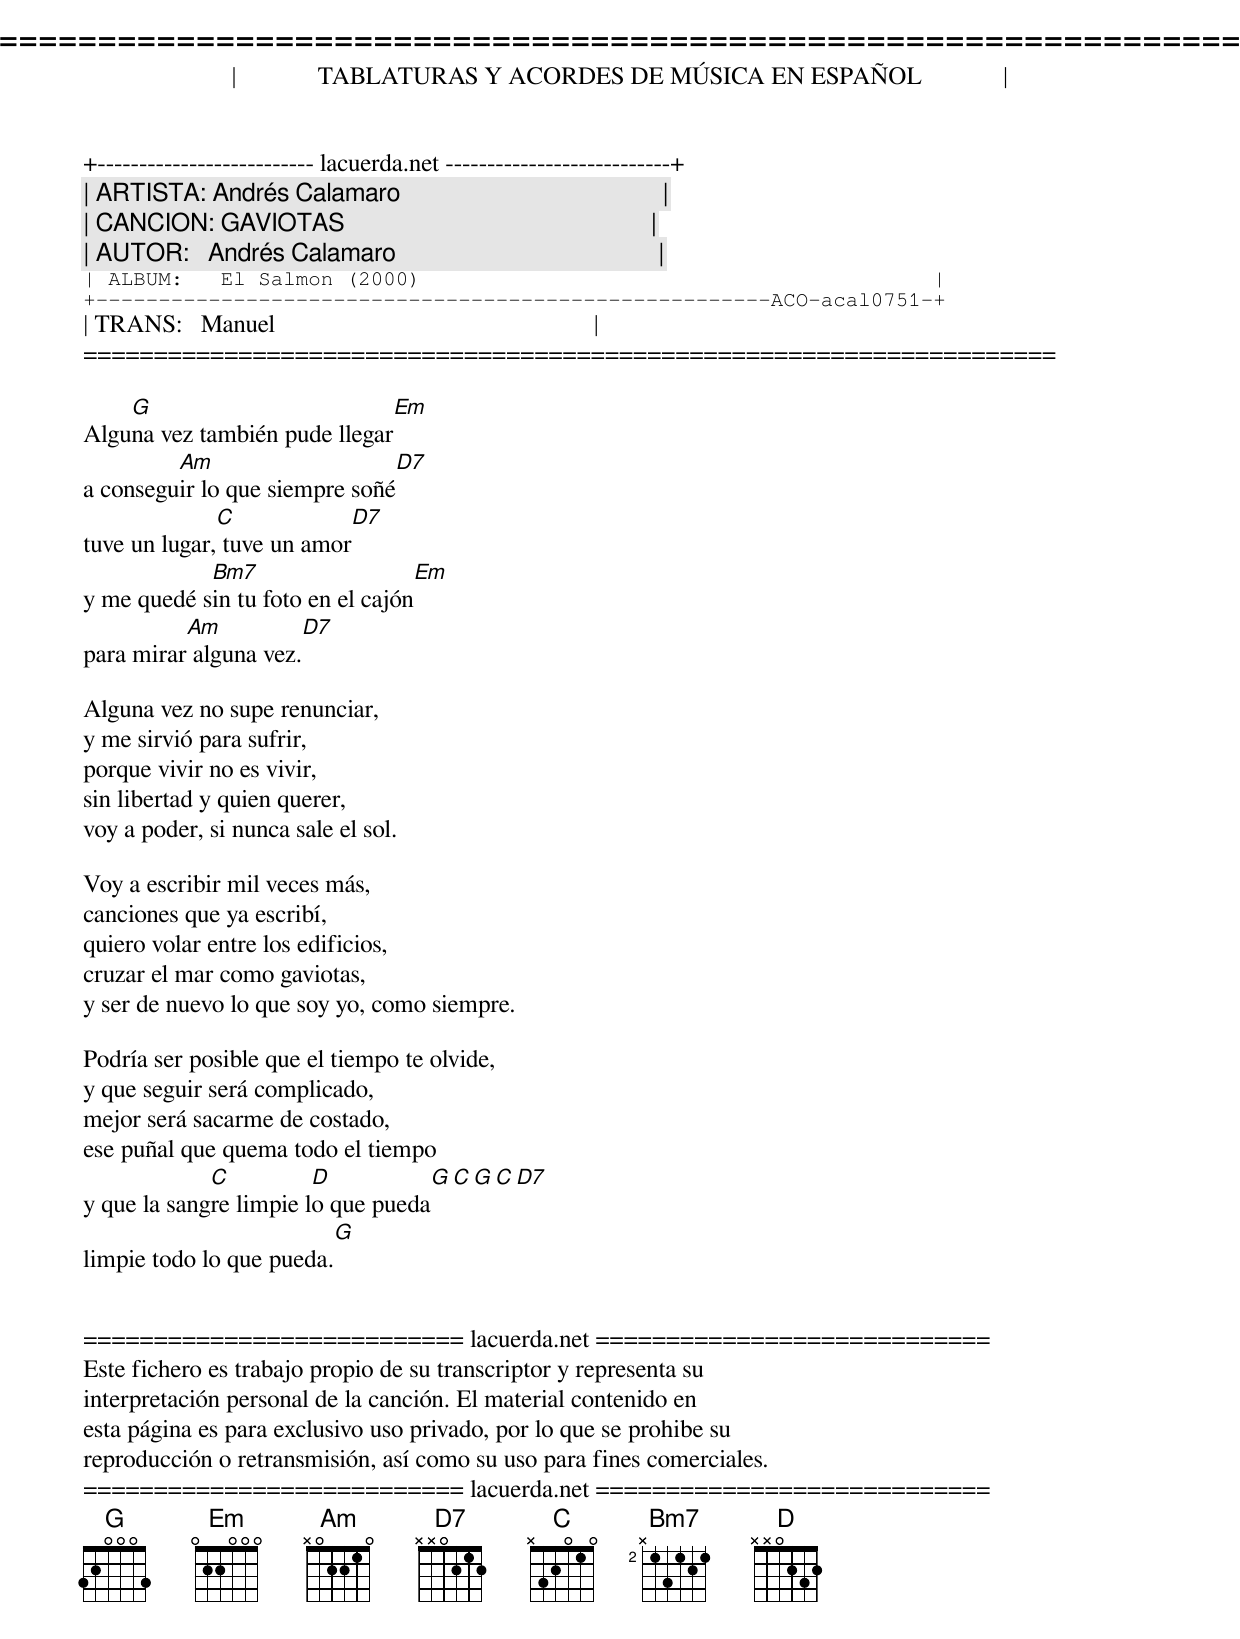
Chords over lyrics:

=====================================================================
|             TABLATURAS Y ACORDES DE MÚSICA EN ESPAÑOL             |
+-------------------------- lacuerda.net ---------------------------+
| ARTISTA: Andrés Calamaro                                          |
| CANCION: GAVIOTAS                                                 |
| AUTOR:   Andrés Calamaro                                          |
| ALBUM:   El Salmon (2000)                                         |
+------------------------------------------------------ACO-acal0751-+
| TRANS:   Manuel                                                   |
=====================================================================

    G                                  Em
Alguna vez también pude llegar
         Am                             D7
a conseguir lo que siempre soñé
              C                 D7
tuve un lugar, tuve un amor
            Bm7                       Em
y me quedé sin tu foto en el cajón
          Am            D7
para mirar alguna vez.

Alguna vez no supe renunciar,
y me sirvió para sufrir,
porque vivir no es vivir,
sin libertad y quien querer,
voy a poder, si nunca sale el sol.

Voy a escribir mil veces más,
canciones que ya escribí,
quiero volar entre los edificios,
cruzar el mar como gaviotas,
y ser de nuevo lo que soy yo, como siempre.

Podría ser posible que el tiempo te olvide,
y que seguir será complicado,
mejor será sacarme de costado,
ese puñal que quema todo el tiempo
             C          D                 G     C  G  C D7
y que la sangre limpie lo que pueda
                             G
limpie todo lo que pueda.


=========================== lacuerda.net ============================
Este fichero es trabajo propio de su transcriptor y representa su
interpretación personal de la canción. El material contenido en
esta página es para exclusivo uso privado, por lo que se prohibe su
reproducción o retransmisión, así como su uso para fines comerciales.
=========================== lacuerda.net ============================
